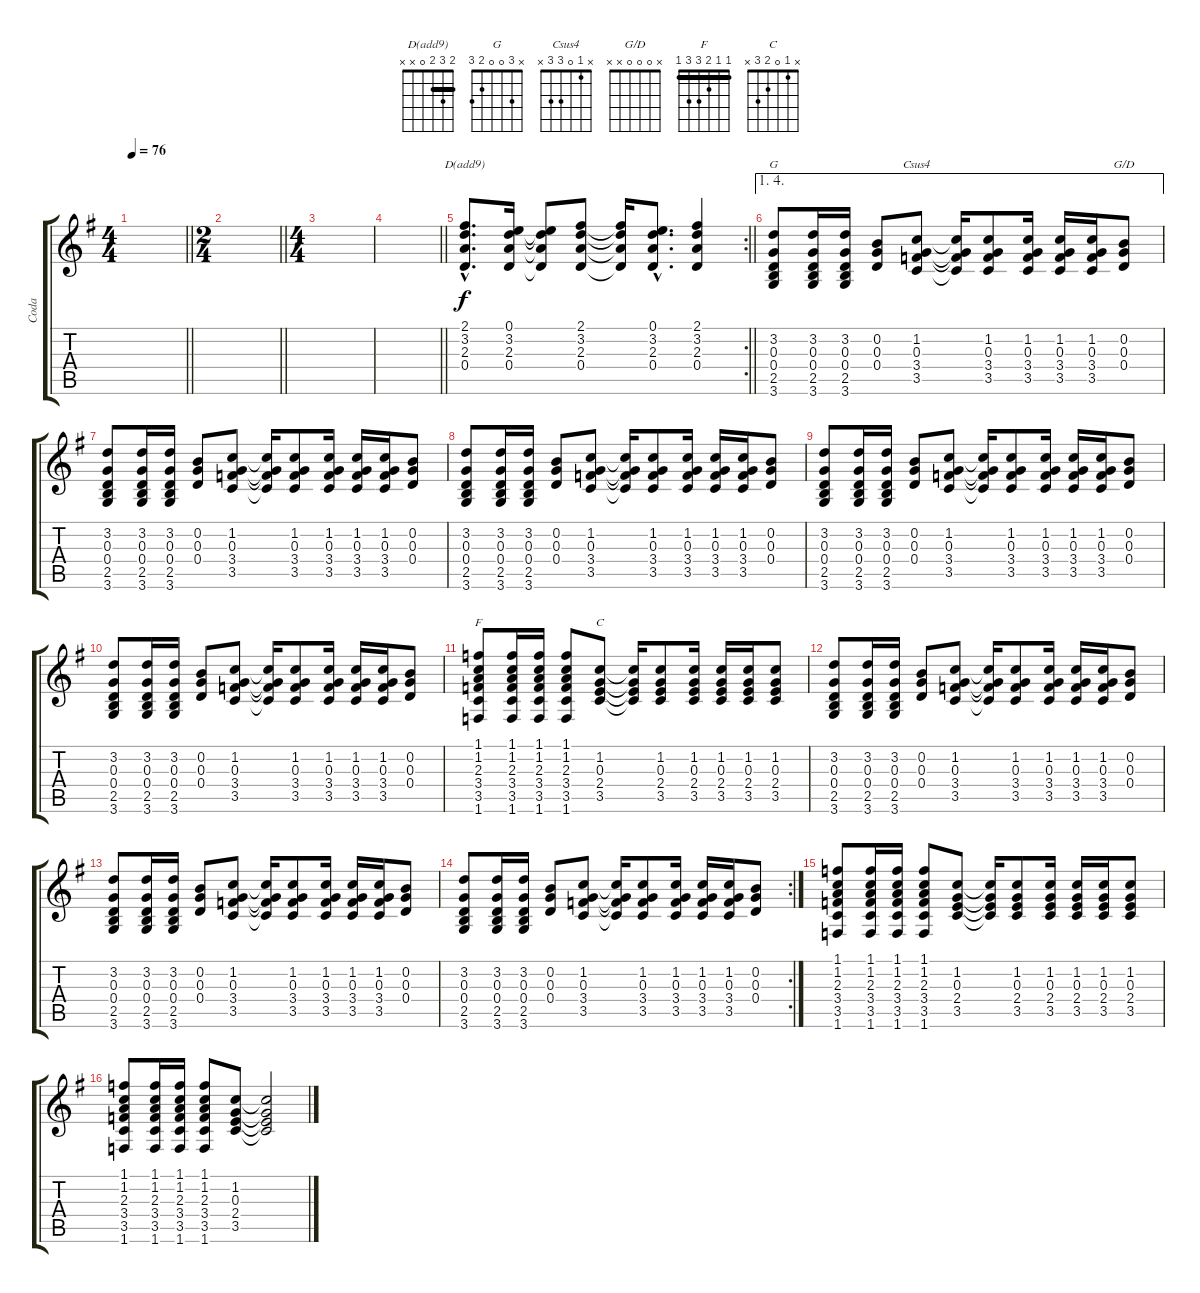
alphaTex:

\track ("Coda" "Coda") {instrument acousticguitarnylon}
\staff {score tabs}
\tuning (E4 B3 G3 D3 A2 E2) {hide}
\chord ("D(add9)" 2 3 2 0 x x) {barre 2}
\chord ("G" x 3 0 0 2 3)
\chord ("Csus4" x 1 0 3 3 x)
\chord ("G/D" x 0 0 0 x x)
\chord ("F" 1 1 2 3 3 1) {barre 1}
\chord ("C" x 1 0 2 3 x)
\ts (4 4)
\tempo 76
\clef g2
\barLineRight lightlight
\ks g
|
\ts (2 4)
\barLineRight lightlight
|
\ts (4 4)
|
\barLineRight lightlight
|
\rc 2
\barLineRight lightlight
(2.1{hac} 3.2{hac} 2.3{hac} 0.4{hac}).8{d ch "D(add9)"} (0.1 3.2 2.3 0.4).16 (0.1{t} 3.2{t} 2.3{t} 0.4{t}).8 (2.1 3.2 2.3 0.4).8 (2.1{t} 3.2{t} 2.3{t} 0.4{t}).16 (0.1{hac} 3.2{hac} 2.3{hac} 0.4{hac}).8{d} (2.1 3.2 2.3 0.4).4 |
\ae (1 4)
(3.2 0.3 0.4 2.5 3.6).8{ch "G"} (3.2 0.3 0.4 2.5 3.6).16 (3.2 0.3 0.4 2.5 3.6).16 (0.2 0.3 0.4).8 (1.2 0.3 3.4 3.5).8{ch "Csus4"} (1.2{t} 0.3{t} 3.4{t} 3.5{t}).16 (1.2 0.3 3.4 3.5).8 (1.2 0.3 3.4 3.5).16 (1.2 0.3 3.4 3.5).16 (1.2 0.3 3.4 3.5).16 (0.2 0.3 0.4).8{ch "G/D"} |
(3.2 0.3 0.4 2.5 3.6).8 (3.2 0.3 0.4 2.5 3.6).16 (3.2 0.3 0.4 2.5 3.6).16 (0.2 0.3 0.4).8 (1.2 0.3 3.4 3.5).8 (1.2{t} 0.3{t} 3.4{t} 3.5{t}).16 (1.2 0.3 3.4 3.5).8 (1.2 0.3 3.4 3.5).16 (1.2 0.3 3.4 3.5).16 (1.2 0.3 3.4 3.5).16 (0.2 0.3 0.4).8 |
(3.2 0.3 0.4 2.5 3.6).8 (3.2 0.3 0.4 2.5 3.6).16 (3.2 0.3 0.4 2.5 3.6).16 (0.2 0.3 0.4).8 (1.2 0.3 3.4 3.5).8 (1.2{t} 0.3{t} 3.4{t} 3.5{t}).16 (1.2 0.3 3.4 3.5).8 (1.2 0.3 3.4 3.5).16 (1.2 0.3 3.4 3.5).16 (1.2 0.3 3.4 3.5).16 (0.2 0.3 0.4).8 |
(3.2 0.3 0.4 2.5 3.6).8 (3.2 0.3 0.4 2.5 3.6).16 (3.2 0.3 0.4 2.5 3.6).16 (0.2 0.3 0.4).8 (1.2 0.3 3.4 3.5).8 (1.2{t} 0.3{t} 3.4{t} 3.5{t}).16 (1.2 0.3 3.4 3.5).8 (1.2 0.3 3.4 3.5).16 (1.2 0.3 3.4 3.5).16 (1.2 0.3 3.4 3.5).16 (0.2 0.3 0.4).8 |
(3.2 0.3 0.4 2.5 3.6).8 (3.2 0.3 0.4 2.5 3.6).16 (3.2 0.3 0.4 2.5 3.6).16 (0.2 0.3 0.4).8 (1.2 0.3 3.4 3.5).8 (1.2{t} 0.3{t} 3.4{t} 3.5{t}).16 (1.2 0.3 3.4 3.5).8 (1.2 0.3 3.4 3.5).16 (1.2 0.3 3.4 3.5).16 (1.2 0.3 3.4 3.5).16 (0.2 0.3 0.4).8 |
(1.1 1.2 2.3 3.4 3.5 1.6).8{ch "F"} (1.1 1.2 2.3 3.4 3.5 1.6).16 (1.1 1.2 2.3 3.4 3.5 1.6).16 (1.1 1.2 2.3 3.4 3.5 1.6).8 (1.2 0.3 2.4 3.5).8{ch "C"} (1.2{t} 0.3{t} 2.4{t} 3.5{t}).16 (1.2 0.3 2.4 3.5).8 (1.2 0.3 2.4 3.5).16 (1.2 0.3 2.4 3.5).16 (1.2 0.3 2.4 3.5).16 (1.2 0.3 2.4 3.5).8 |
(3.2 0.3 0.4 2.5 3.6).8 (3.2 0.3 0.4 2.5 3.6).16 (3.2 0.3 0.4 2.5 3.6).16 (0.2 0.3 0.4).8 (1.2 0.3 3.4 3.5).8 (1.2{t} 0.3{t} 3.4{t} 3.5{t}).16 (1.2 0.3 3.4 3.5).8 (1.2 0.3 3.4 3.5).16 (1.2 0.3 3.4 3.5).16 (1.2 0.3 3.4 3.5).16 (0.2 0.3 0.4).8 |
(3.2 0.3 0.4 2.5 3.6).8 (3.2 0.3 0.4 2.5 3.6).16 (3.2 0.3 0.4 2.5 3.6).16 (0.2 0.3 0.4).8 (1.2 0.3 3.4 3.5).8 (1.2{t} 0.3{t} 3.4{t} 3.5{t}).16 (1.2 0.3 3.4 3.5).8 (1.2 0.3 3.4 3.5).16 (1.2 0.3 3.4 3.5).16 (1.2 0.3 3.4 3.5).16 (0.2 0.3 0.4).8 |
\rc 2
(3.2 0.3 0.4 2.5 3.6).8 (3.2 0.3 0.4 2.5 3.6).16 (3.2 0.3 0.4 2.5 3.6).16 (0.2 0.3 0.4).8 (1.2 0.3 3.4 3.5).8 (1.2{t} 0.3{t} 3.4{t} 3.5{t}).16 (1.2 0.3 3.4 3.5).8 (1.2 0.3 3.4 3.5).16 (1.2 0.3 3.4 3.5).16 (1.2 0.3 3.4 3.5).16 (0.2 0.3 0.4).8 |
(1.1 1.2 2.3 3.4 3.5 1.6).8 (1.1 1.2 2.3 3.4 3.5 1.6).16 (1.1 1.2 2.3 3.4 3.5 1.6).16 (1.1 1.2 2.3 3.4 3.5 1.6).8 (1.2 0.3 2.4 3.5).8 (1.2{t} 0.3{t} 2.4{t} 3.5{t}).16 (1.2 0.3 2.4 3.5).8 (1.2 0.3 2.4 3.5).16 (1.2 0.3 2.4 3.5).16 (1.2 0.3 2.4 3.5).16 (1.2 0.3 2.4 3.5).8 |
(1.1 1.2 2.3 3.4 3.5 1.6).8 (1.1 1.2 2.3 3.4 3.5 1.6).16 (1.1 1.2 2.3 3.4 3.5 1.6).16 (1.1 1.2 2.3 3.4 3.5 1.6).8 (1.2 0.3 2.4 3.5).8 (1.2{t} 0.3{t} 2.4{t} 3.5{t}).2
